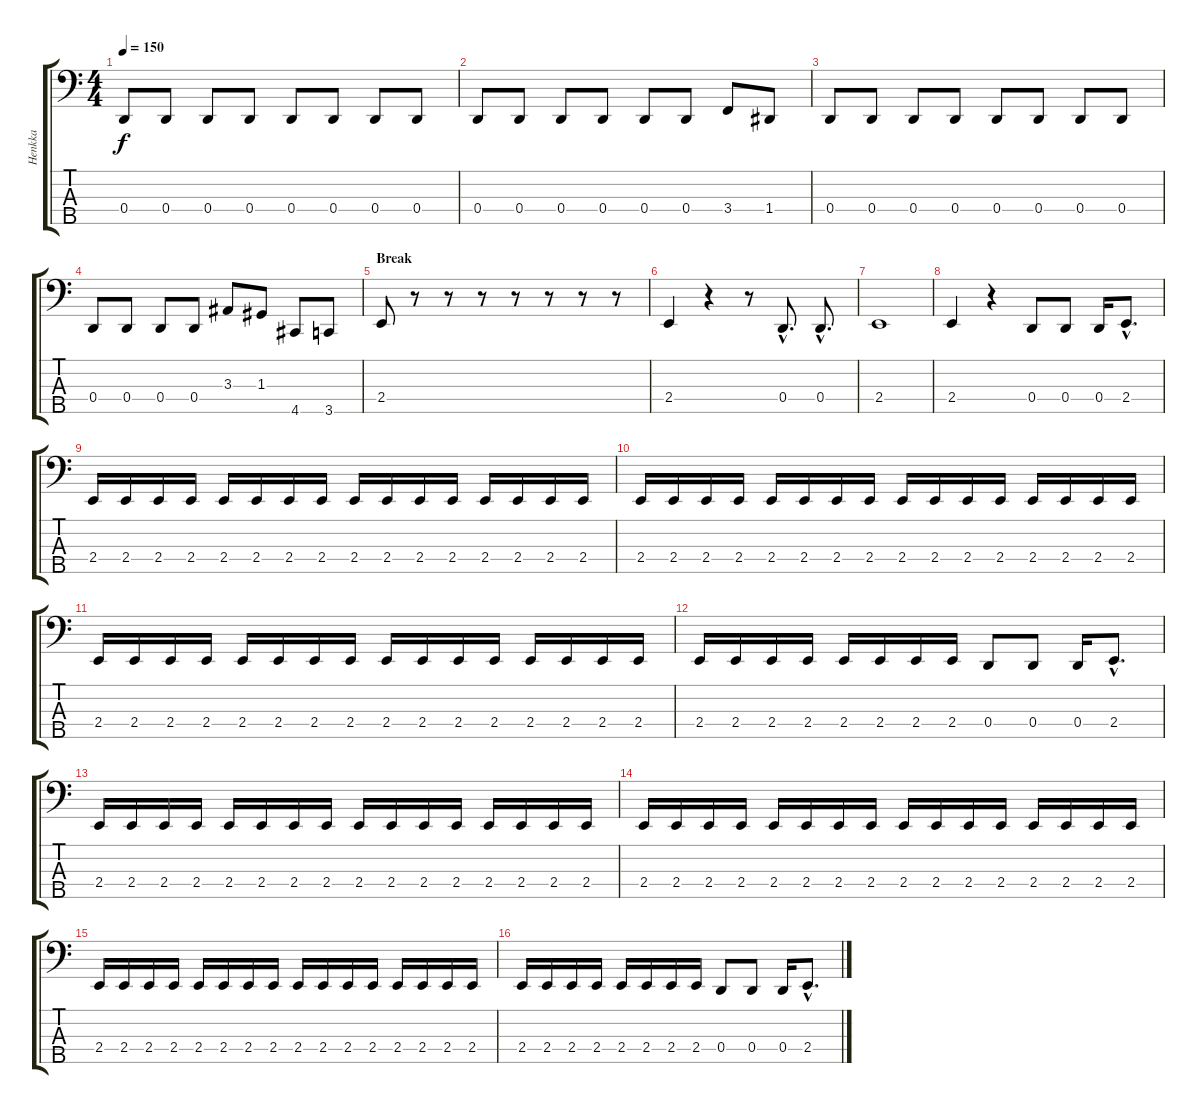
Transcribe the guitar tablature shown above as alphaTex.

\track ("Henkka" "Henkka") {instrument electricbasspick}
\staff {score tabs}
\tuning (F2 C2 G1 D1 A0) {hide}
\ts (4 4)
\tempo 150
\clef f4
\ks c
0.4.8{dy f} 0.4.8 0.4.8 0.4.8 0.4.8 0.4.8 0.4.8 0.4.8 |
0.4.8 0.4.8 0.4.8 0.4.8 0.4.8 0.4.8 3.4.8 1.4.8 |
0.4.8 0.4.8 0.4.8 0.4.8 0.4.8 0.4.8 0.4.8 0.4.8 |
0.4.8 0.4.8 0.4.8 0.4.8 3.3.8 1.3.8 4.5.8 3.5.8 |
\section ("" "Break")
2.4.8 r.8 r.8 r.8 r.8 r.8 r.8 r.8 |
2.4.4 r.4 r.8 0.4{hac}.8{d} 0.4{hac}.8{d} |
2.4.1 |
2.4.4 r.4 0.4.8 0.4.8 0.4.16 2.4{hac}.8{d} |
2.4.16 2.4.16 2.4.16 2.4.16 2.4.16 2.4.16 2.4.16 2.4.16 2.4.16 2.4.16 2.4.16 2.4.16 2.4.16 2.4.16 2.4.16 2.4.16 |
2.4.16 2.4.16 2.4.16 2.4.16 2.4.16 2.4.16 2.4.16 2.4.16 2.4.16 2.4.16 2.4.16 2.4.16 2.4.16 2.4.16 2.4.16 2.4.16 |
2.4.16 2.4.16 2.4.16 2.4.16 2.4.16 2.4.16 2.4.16 2.4.16 2.4.16 2.4.16 2.4.16 2.4.16 2.4.16 2.4.16 2.4.16 2.4.16 |
2.4.16 2.4.16 2.4.16 2.4.16 2.4.16 2.4.16 2.4.16 2.4.16 0.4.8 0.4.8 0.4.16 2.4{hac}.8{d} |
2.4.16 2.4.16 2.4.16 2.4.16 2.4.16 2.4.16 2.4.16 2.4.16 2.4.16 2.4.16 2.4.16 2.4.16 2.4.16 2.4.16 2.4.16 2.4.16 |
2.4.16 2.4.16 2.4.16 2.4.16 2.4.16 2.4.16 2.4.16 2.4.16 2.4.16 2.4.16 2.4.16 2.4.16 2.4.16 2.4.16 2.4.16 2.4.16 |
2.4.16 2.4.16 2.4.16 2.4.16 2.4.16 2.4.16 2.4.16 2.4.16 2.4.16 2.4.16 2.4.16 2.4.16 2.4.16 2.4.16 2.4.16 2.4.16 |
2.4.16 2.4.16 2.4.16 2.4.16 2.4.16 2.4.16 2.4.16 2.4.16 0.4.8 0.4.8 0.4.16 2.4{hac}.8{d}
